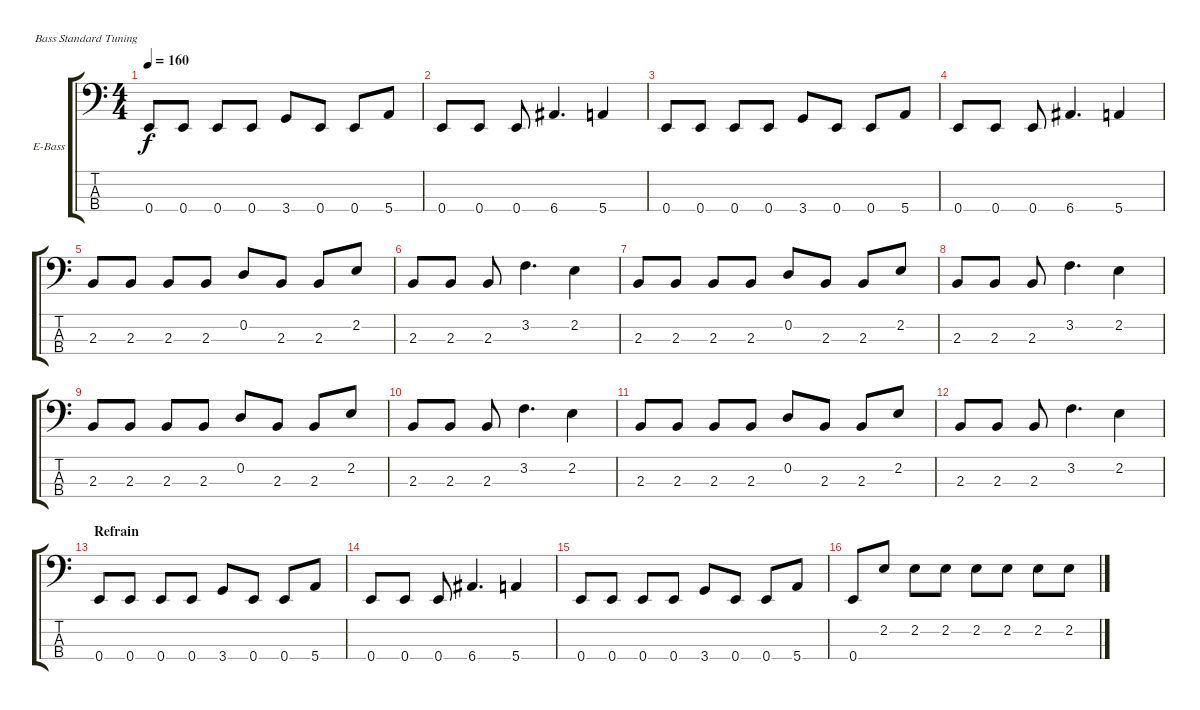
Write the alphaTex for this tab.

\bracketExtendMode groupsimilarinstruments
\firstSystemTrackNameOrientation horizontal
\otherSystemsTrackNameOrientation horizontal
\track ("Bass" "E-Bass") {instrument electricbassfinger}
\staff {score tabs}
\tuning (G2 D2 A1 E1)
\ts (4 4)
\tempo 160
\clef f4
\ks c
0.4.8{dy f} 0.4.8 0.4.8 0.4.8 3.4.8 0.4.8 0.4.8 5.4.8 |
0.4.8 0.4.8 0.4.8 6.4.4{d} 5.4.4 |
0.4.8 0.4.8 0.4.8 0.4.8 3.4.8 0.4.8 0.4.8 5.4.8 |
0.4.8 0.4.8 0.4.8 6.4.4{d} 5.4.4 |
2.3.8 2.3.8 2.3.8 2.3.8 0.2.8 2.3.8 2.3.8 2.2.8 |
2.3.8 2.3.8 2.3.8 3.2.4{d} 2.2.4 |
2.3.8 2.3.8 2.3.8 2.3.8 0.2.8 2.3.8 2.3.8 2.2.8 |
2.3.8 2.3.8 2.3.8 3.2.4{d} 2.2.4 |
2.3.8 2.3.8 2.3.8 2.3.8 0.2.8 2.3.8 2.3.8 2.2.8 |
2.3.8 2.3.8 2.3.8 3.2.4{d} 2.2.4 |
2.3.8 2.3.8 2.3.8 2.3.8 0.2.8 2.3.8 2.3.8 2.2.8 |
2.3.8 2.3.8 2.3.8 3.2.4{d} 2.2.4 |
\section ("" "Refrain")
0.4.8 0.4.8 0.4.8 0.4.8 3.4.8 0.4.8 0.4.8 5.4.8 |
0.4.8 0.4.8 0.4.8 6.4.4{d} 5.4.4 |
0.4.8 0.4.8 0.4.8 0.4.8 3.4.8 0.4.8 0.4.8 5.4.8 |
0.4.8 2.2.8 2.2.8 2.2.8 2.2.8 2.2.8 2.2.8 2.2.8
